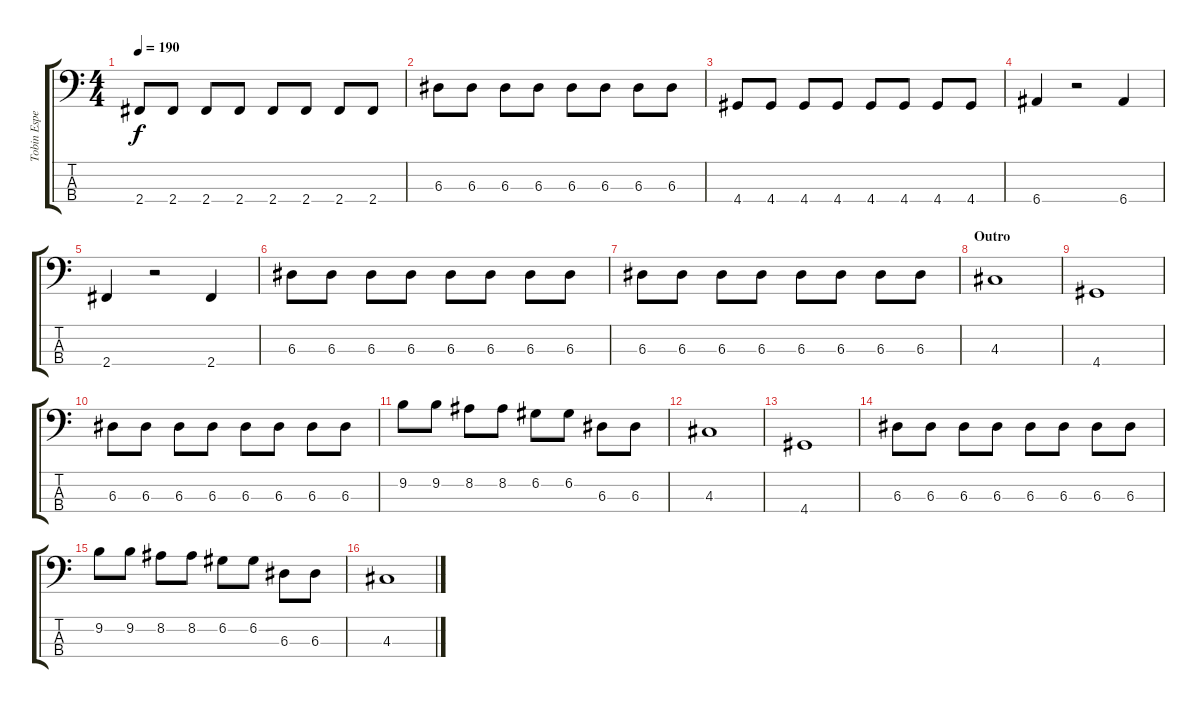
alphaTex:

\track ("Tobin Esperance" "Tobin Espe") {instrument electricbassfinger}
\staff {score tabs}
\tuning (G2 D2 A1 E1) {hide}
\ts (4 4)
\tempo 190
\clef f4
\ks c
2.4.8{dy f} 2.4.8 2.4.8 2.4.8 2.4.8 2.4.8 2.4.8 2.4.8 |
6.3.8 6.3.8 6.3.8 6.3.8 6.3.8 6.3.8 6.3.8 6.3.8 |
4.4.8 4.4.8 4.4.8 4.4.8 4.4.8 4.4.8 4.4.8 4.4.8 |
6.4.4 r.2 6.4.4 |
2.4.4 r.2 2.4.4 |
6.3.8 6.3.8 6.3.8 6.3.8 6.3.8 6.3.8 6.3.8 6.3.8 |
6.3.8 6.3.8 6.3.8 6.3.8 6.3.8 6.3.8 6.3.8 6.3.8 |
\section ("" "Outro")
4.3.1 |
4.4.1 |
6.3.8 6.3.8 6.3.8 6.3.8 6.3.8 6.3.8 6.3.8 6.3.8 |
9.2.8 9.2.8 8.2.8 8.2.8 6.2.8 6.2.8 6.3.8 6.3.8 |
4.3.1 |
4.4.1 |
6.3.8 6.3.8 6.3.8 6.3.8 6.3.8 6.3.8 6.3.8 6.3.8 |
9.2.8 9.2.8 8.2.8 8.2.8 6.2.8 6.2.8 6.3.8 6.3.8 |
4.3.1
